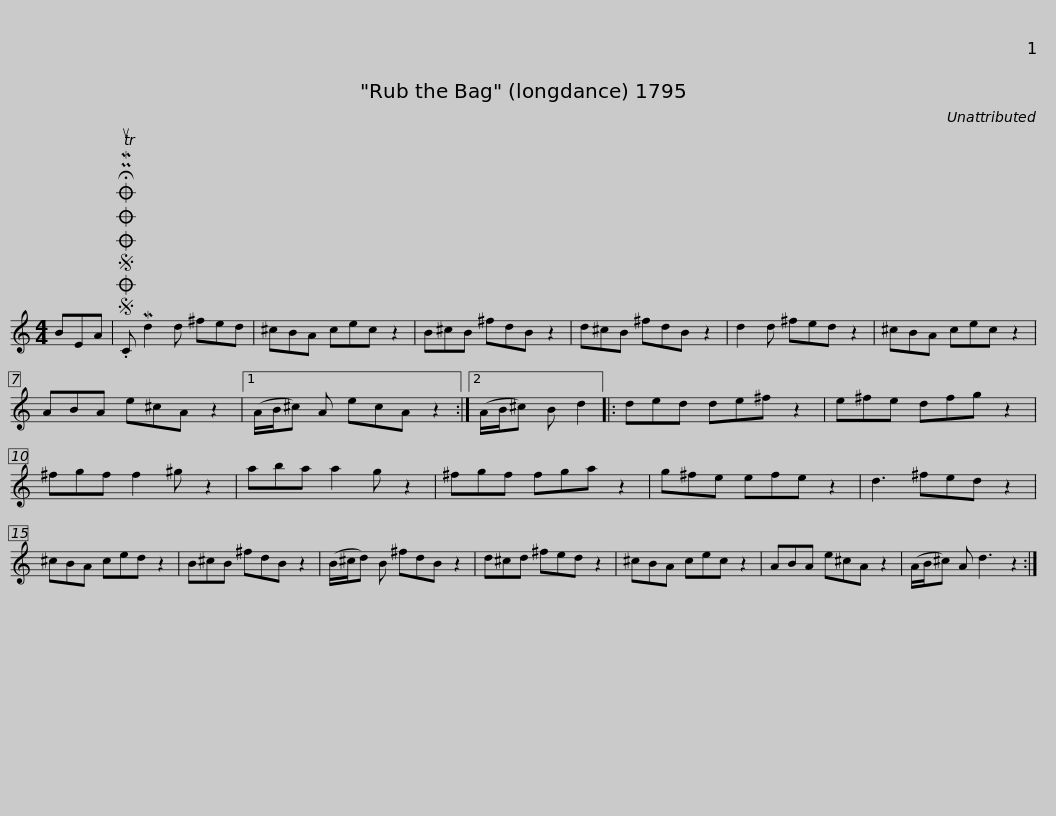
X:1
L:1/8
M:4/4
I:linebreak $
K:C
V:1 treble
V:1
 BEA |SOSOOO .!fermata!PMTuC Md2 d ^fed | ^cBA cec z2 | B^cB ^fdB z2 | d^cB ^fdB z2 | %5
 d2 d ^fed z2 | ^cBA cec z2 |$ ABA e^cA z2 |1 (A/B/^c) A ecA z2 :|2 (A/B/^c) B d2 |: %10
 ded de^f z2 | e^fe dfg z2 | ^fgf f2 ^g z2 |$ aba a2 g z2 | ^fgf fga z2 | %15
 g^fe efe z2 | d3 ^fed z2 | ^cBA ced z2 | B^cB ^fdB z2 |$ (B/^c/d) B ^fdB z2 | %20
 d^cd ^fed z2 | ^cBA cec z2 | ABA e^cA z2 | (A/B/^c) A d3 z2 :| %24
